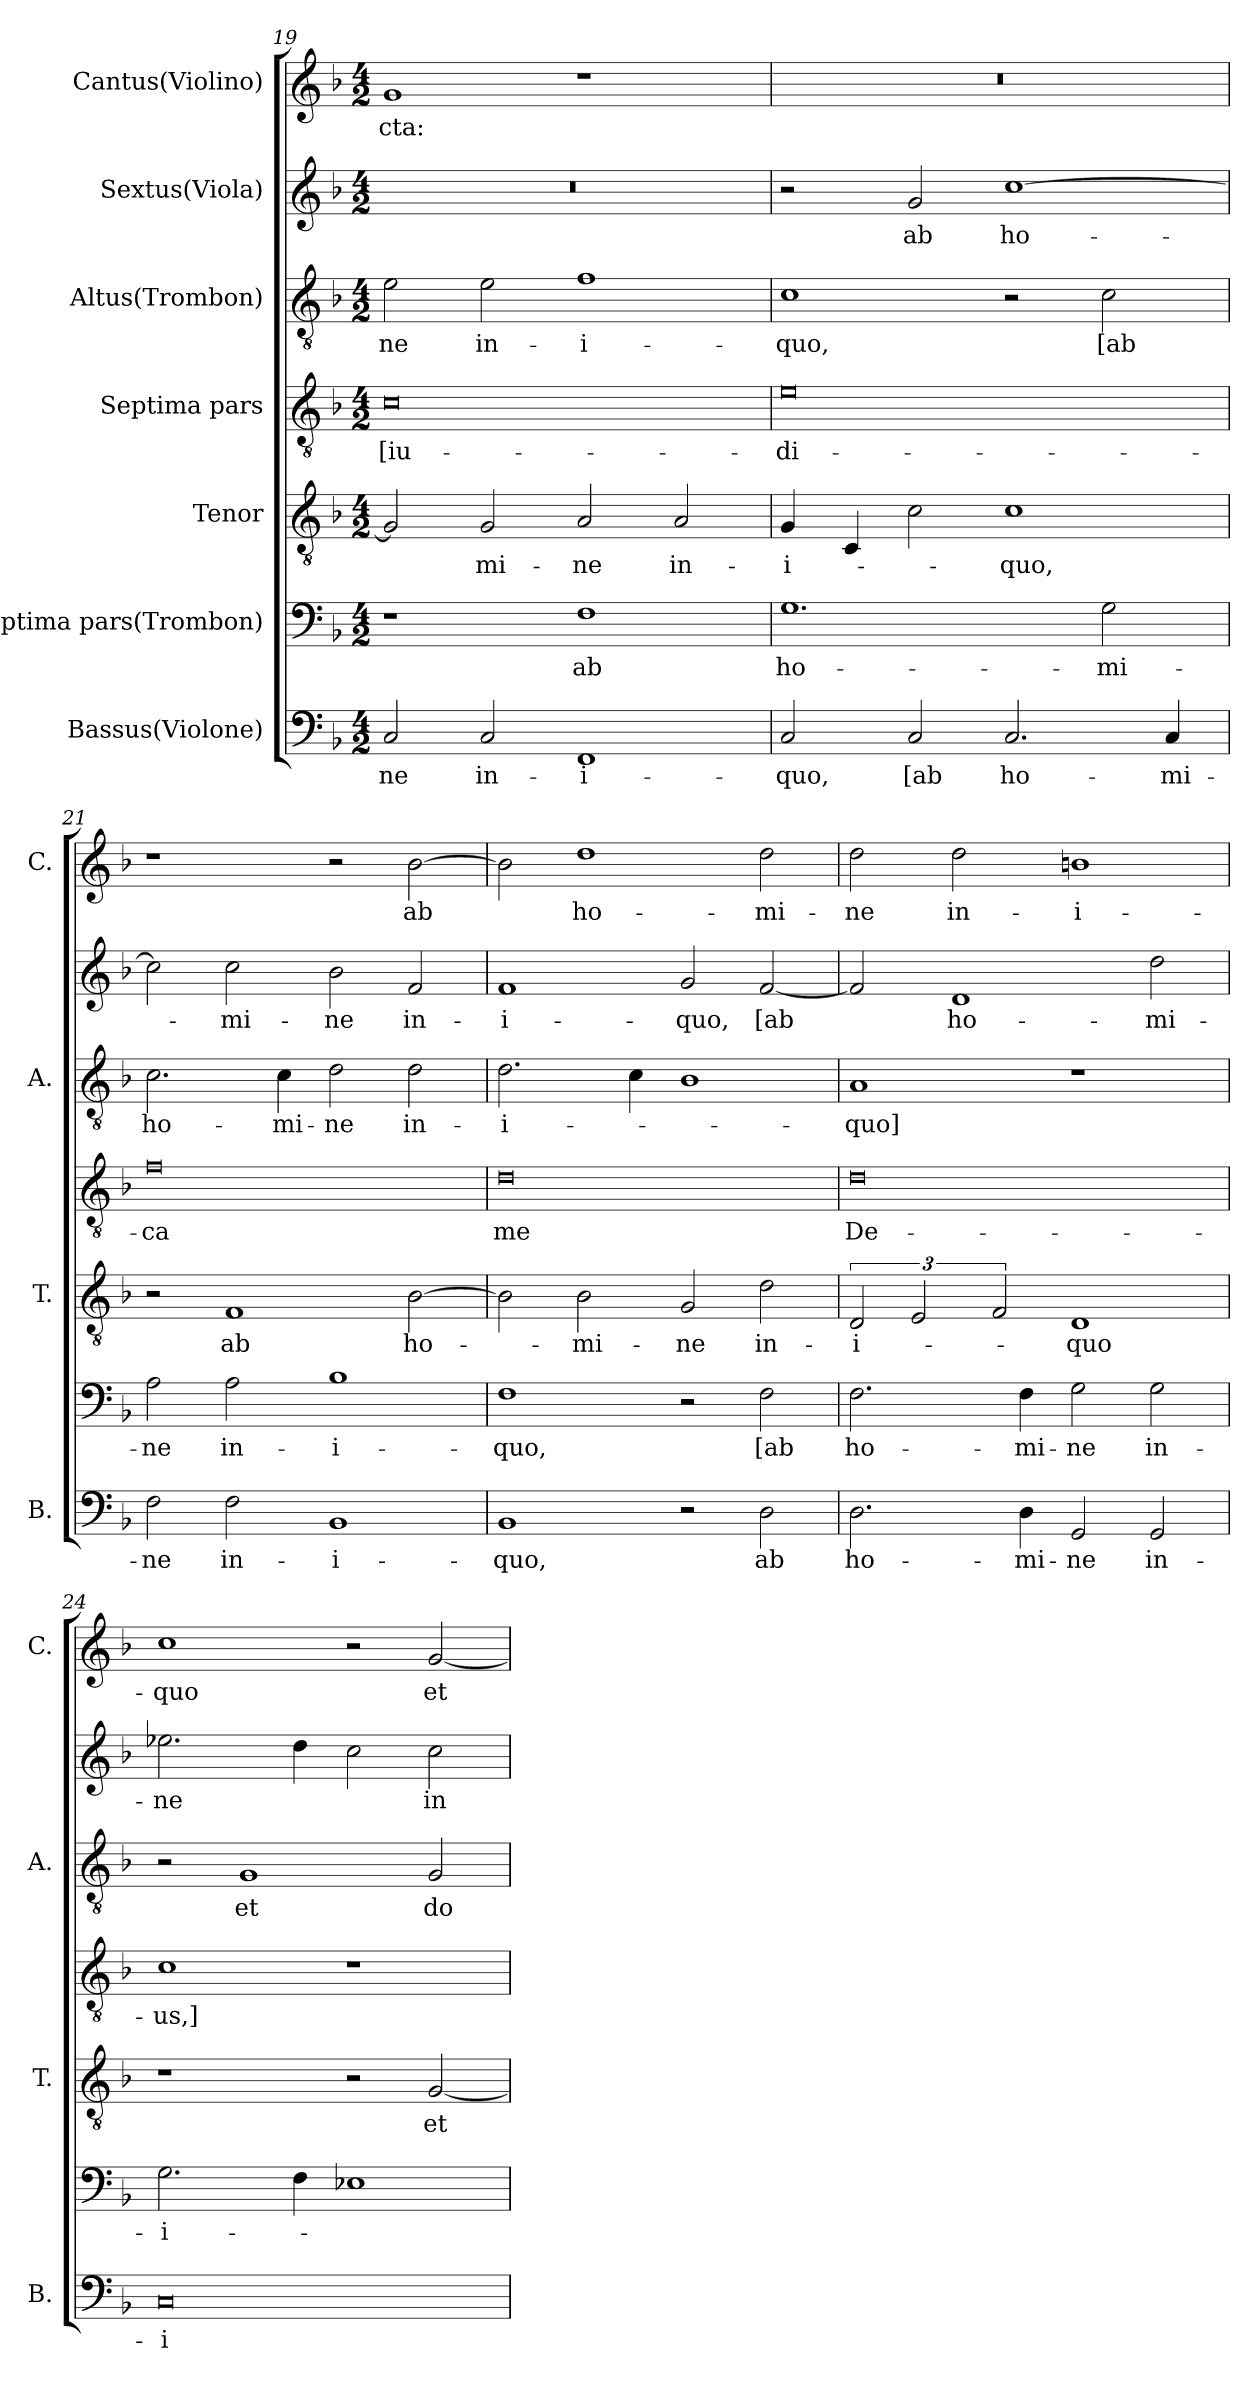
**kern	**text	**kern	**text	**kern	**text	**kern	**text	**kern	**text	**kern	**text	**kern	**text
*part7	*part7	*part6	*part6	*part5	*part5	*part4	*part4	*part3	*part3	*part2	*part2	*part1	*part1
*staff7	*staff7	*staff6	*staff6	*staff5	*staff5	*staff4	*staff4	*staff3	*staff3	*staff2	*staff2	*staff1	*staff1
*I"Bassus(Violone)	*	*I"Septima pars(Trombon)	*	*I"Tenor	*	*I"Septima pars	*	*I"Altus(Trombon)	*	*I"Sextus(Viola)	*	*I"Cantus(Violino)	*
*I'B.	*	*	*	*I'T.	*	*	*	*I'A.	*	*	*	*I'C.	*
*clefF4	*	*clefF4	*	*clefGv2	*	*clefGv2	*	*clefGv2	*	*clefG2	*	*clefG2	*
*	*	*	*	*ITrd7c12	*	*ITrd7c12	*	*ITrd7c12	*	*	*	*	*
*k[b-]	*	*k[b-]	*	*k[b-]	*	*k[b-]	*	*k[b-]	*	*k[b-]	*	*k[b-]	*
*F:	*	*F:	*	*F:	*	*F:	*	*F:	*	*F:	*	*F:	*
*M4/2	*	*M4/2	*	*M4/2	*	*M4/2	*	*M4/2	*	*M4/2	*	*M4/2	*
=19	=19	=19	=19	=19	=19	=19	=19	=19	=19	=19	=19	=19	=19
!	!LO:LY:b	!	!	!	!	!	!LO:LY:b	!	!LO:LY:b	!LO:N:vis=1	!	!	!LO:LY:b
2C/	-ne	1r	.	2GG/]	.	0C	[iu-	2E\	-ne	0r	.	1g	-cta:
!	!LO:LY:b	!	!	!	!LO:LY:b	!	!	!	!LO:LY:b	!	!	!	!
2C/	in-	.	.	2GG/	-mi-	.	.	2E\	in-	.	.	.	.
!	!LO:LY:b	!	!LO:LY:b	!	!LO:LY:b	!	!	!	!LO:LY:b	!	!	!	!
1FF	-i-	1F	ab	2AA/	-ne	.	.	1F	-i-	.	.	1r	.
!	!	!	!	!	!LO:LY:b	!	!	!	!	!	!	!	!
.	.	.	.	2AA/	in-	.	.	.	.	.	.	.	.
=20	=20	=20	=20	=20	=20	=20	=20	=20	=20	=20	=20	=20	=20
!	!LO:LY:b	!	!LO:LY:b	!	!LO:LY:b	!	!LO:LY:b	!	!LO:LY:b	!	!	!LO:N:vis=1	!
2C/	-quo,	1.G	ho-	4GG/	-i-	0E	-di-	1C	-quo,	2r	.	0r	.
.	.	.	.	4CC/	.	.	.	.	.	.	.	.	.
!	!LO:LY:b	!	!	!	!	!	!	!	!	!	!LO:LY:b	!	!
2C/	[ab	.	.	2C\	.	.	.	.	.	2g/	ab	.	.
!	!LO:LY:b	!	!	!	!LO:LY:b	!	!	!	!	!	!LO:LY:b	!	!
2.C/	ho-	.	.	1C	-quo,	.	.	2r	.	[>1cc	ho-	.	.
!	!	!	!LO:LY:b	!	!	!	!	!	!LO:LY:b	!	!	!	!
.	.	2G\	-mi-	.	.	.	.	2C\	[ab	.	.	.	.
!	!LO:LY:b	!	!	!	!	!	!	!	!	!	!	!	!
4C/	-mi-	.	.	.	.	.	.	.	.	.	.	.	.
!!LO:PB:g=z
=21	=21	=21	=21	=21	=21	=21	=21	=21	=21	=21	=21	=21	=21
!	!LO:LY:b	!	!LO:LY:b	!	!	!	!LO:LY:b	!	!LO:LY:b	!	!	!	!
2F\	-ne	2A\	-ne	2r	.	0F	-ca	2.C\	ho-	2cc\]	.	1r	.
!	!LO:LY:b	!	!LO:LY:b	!	!LO:LY:b	!	!	!	!	!	!LO:LY:b	!	!
2F\	in-	2A\	in-	1FF	ab	.	.	.	.	2cc\	-mi-	.	.
!	!	!	!	!	!	!	!	!	!LO:LY:b	!	!	!	!
.	.	.	.	.	.	.	.	4C\	-mi-	.	.	.	.
!	!LO:LY:b	!	!LO:LY:b	!	!	!	!	!	!LO:LY:b	!	!LO:LY:b	!	!
1BB-	-i-	1B-	-i-	.	.	.	.	2D\	-ne	2b-\	-ne	2r	.
!	!	!	!	!	!LO:LY:b	!	!	!	!LO:LY:b	!	!LO:LY:b	!	!LO:LY:b
.	.	.	.	[>2BB-\	ho-	.	.	2D\	in-	2f/	in-	[>2b-\	ab
=22	=22	=22	=22	=22	=22	=22	=22	=22	=22	=22	=22	=22	=22
!	!LO:LY:b	!	!LO:LY:b	!	!	!	!LO:LY:b	!	!LO:LY:b	!	!LO:LY:b	!	!
1BB-	-quo,	1F	-quo,	2BB-\]	.	0D	me	2.D\	-i-	1f	-i-	2b-\]	.
!	!	!	!	!	!LO:LY:b	!	!	!	!	!	!	!	!LO:LY:b
.	.	.	.	2BB-\	-mi-	.	.	.	.	.	.	1dd	ho-
.	.	.	.	.	.	.	.	4C\	.	.	.	.	.
!	!	!	!	!	!LO:LY:b	!	!	!	!	!	!LO:LY:b	!	!
2r	.	2r	.	2GG/	-ne	.	.	1BB-	.	2g/	-quo,	.	.
!	!LO:LY:b	!	!LO:LY:b	!	!LO:LY:b	!	!	!	!	!	!LO:LY:b	!	!LO:LY:b
2D\	ab	2F\	[ab	2D\	in-	.	.	.	.	[<2f/	[ab	2dd\	-mi-
=23	=23	=23	=23	=23	=23	=23	=23	=23	=23	=23	=23	=23	=23
!	!LO:LY:b	!	!LO:LY:b	!	!LO:LY:b	!	!LO:LY:b	!	!LO:LY:b	!	!	!	!LO:LY:b
2.D\	ho-	2.F\	ho-	3DD/	-i-	0D	De-	1AA	-quo]	2f/]	.	2dd\	-ne
.	.	.	.	3EE/	.	.	.	.	.	.	.	.	.
!	!	!	!	!	!	!	!	!	!	!	!LO:LY:b	!	!LO:LY:b
.	.	.	.	.	.	.	.	.	.	1d	ho-	2dd\	in-
.	.	.	.	3FF/	.	.	.	.	.	.	.	.	.
!	!LO:LY:b	!	!LO:LY:b	!	!	!	!	!	!	!	!	!	!
4D\	-mi-	4F\	-mi-	.	.	.	.	.	.	.	.	.	.
!	!LO:LY:b	!	!LO:LY:b	!	!LO:LY:b	!	!	!	!	!	!	!	!LO:LY:b
2GG/	-ne	2G\	-ne	1DD	-quo	.	.	1r	.	.	.	1bn	-i-
!	!LO:LY:b	!	!LO:LY:b	!	!	!	!	!	!	!	!LO:LY:b	!	!
2GG/	in-	2G\	in-	.	.	.	.	.	.	2dd\	-mi-	.	.
=24	=24	=24	=24	=24	=24	=24	=24	=24	=24	=24	=24	=24	=24
!	!LO:LY:b	!	!LO:LY:b	!	!	!	!LO:LY:b	!	!	!	!LO:LY:b	!	!LO:LY:b
0C	-i-	2.G\	-i-	1r	.	1C	-us,]	2r	.	2.ee-X\	-ne	1cc	-quo
!	!	!	!	!	!	!	!	!	!LO:LY:b	!	!	!	!
.	.	.	.	.	.	.	.	1GG	et	.	.	.	.
.	.	4F\	.	.	.	.	.	.	.	4dd\	.	.	.
.	.	1E-X	.	2r	.	1r	.	.	.	2cc\	.	2r	.
!	!	!	!	!	!LO:LY:b	!	!	!	!LO:LY:b	!	!LO:LY:b	!	!LO:LY:b
.	.	.	.	[<2GG/	et	.	.	2GG/	do-	2cc\	in-	[<2g/	et
=	=	=	=	=	=	=	=	=	=	=	=	=	=
*-	*-	*-	*-	*-	*-	*-	*-	*-	*-	*-	*-	*-	*-
